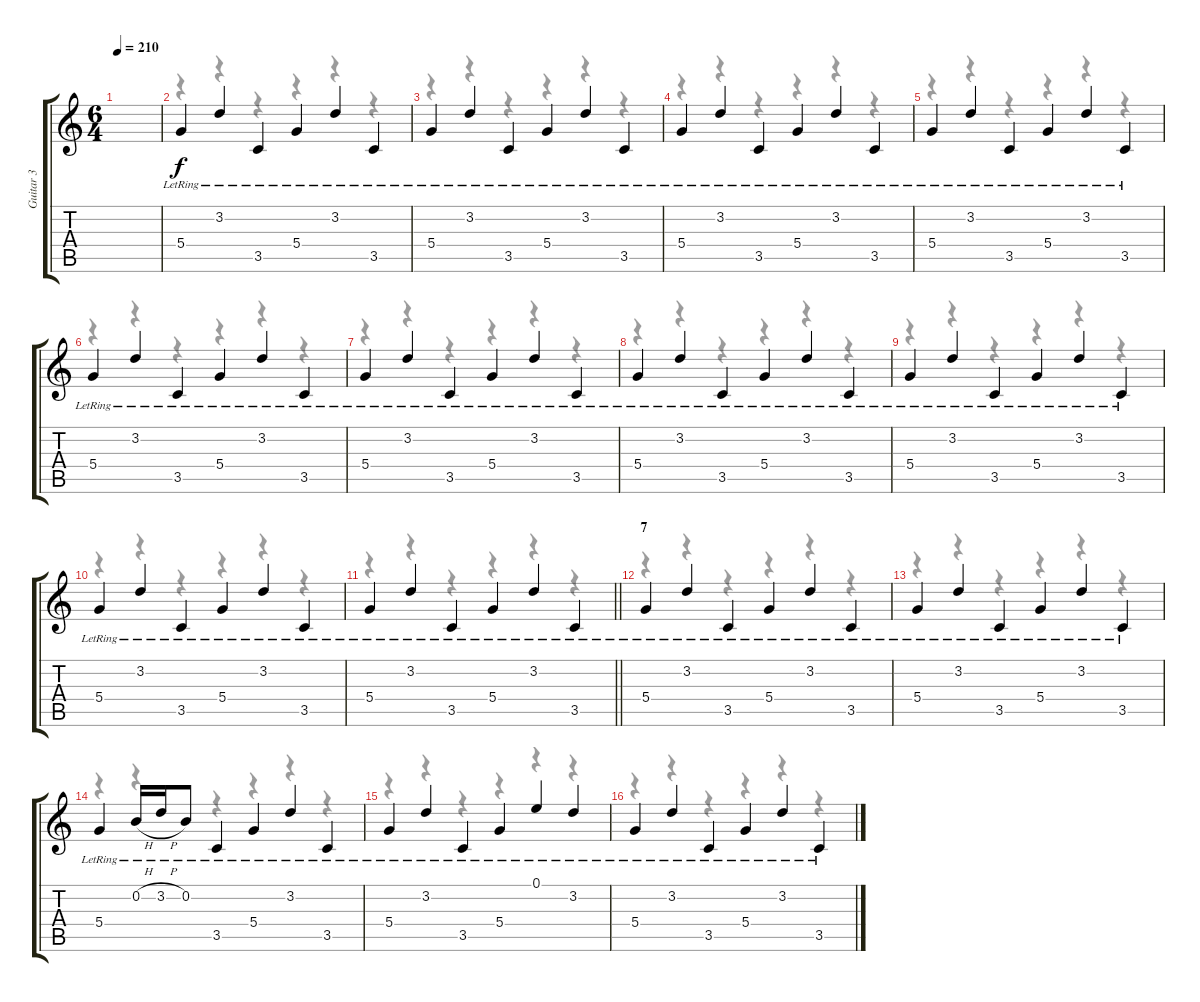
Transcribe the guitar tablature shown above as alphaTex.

\track ("Guitar 3" "Guitar 3") {instrument acousticguitarsteel}
\staff {score tabs}
\tuning (E4 B3 G3 D3 A2 E2) {hide}
\voice
\ts (6 4)
\tempo 210
\clef g2
\ks c
|
5.4{lr}.4 3.2{lr}.4 3.5{lr}.4 5.4{lr}.4 3.2{lr}.4 3.5{lr}.4 |
5.4{lr}.4 3.2{lr}.4 3.5{lr}.4 5.4{lr}.4 3.2{lr}.4 3.5{lr}.4 |
5.4{lr}.4 3.2{lr}.4 3.5{lr}.4 5.4{lr}.4 3.2{lr}.4 3.5{lr}.4 |
5.4{lr}.4 3.2{lr}.4 3.5{lr}.4 5.4{lr}.4 3.2{lr}.4 3.5{lr}.4 |
5.4{lr}.4 3.2{lr}.4 3.5{lr}.4 5.4{lr}.4 3.2{lr}.4 3.5{lr}.4 |
5.4{lr}.4 3.2{lr}.4 3.5{lr}.4 5.4{lr}.4 3.2{lr}.4 3.5{lr}.4 |
5.4{lr}.4 3.2{lr}.4 3.5{lr}.4 5.4{lr}.4 3.2{lr}.4 3.5{lr}.4 |
5.4{lr}.4 3.2{lr}.4 3.5{lr}.4 5.4{lr}.4 3.2{lr}.4 3.5{lr}.4 |
5.4{lr}.4 3.2{lr}.4 3.5{lr}.4 5.4{lr}.4 3.2{lr}.4 3.5{lr}.4 |
\barLineRight lightlight
5.4{lr}.4 3.2{lr}.4 3.5{lr}.4 5.4{lr}.4 3.2{lr}.4 3.5{lr}.4 |
\section ("" "7")
5.4{lr}.4 3.2{lr}.4 3.5{lr}.4 5.4{lr}.4 3.2{lr}.4 3.5{lr}.4 |
5.4{lr}.4 3.2{lr}.4 3.5{lr}.4 5.4{lr}.4 3.2{lr}.4 3.5{lr}.4 |
5.4{lr}.4 0.2{h lr}.16 3.2{h lr}.16 0.2{lr}.8 3.5{lr}.4 5.4{lr}.4 3.2{lr}.4 3.5{lr}.4 |
5.4{lr}.4 3.2{lr}.4 3.5{lr}.4 5.4{lr}.4 0.1{lr}.4 3.2{lr}.4 |
5.4{lr}.4 3.2{lr}.4 3.5{lr}.4 5.4{lr}.4 3.2{lr}.4 3.5{lr}.4
\voice
\clef g2
\ottava regular
\simile none
\ks c
|
r.4 r.4 r.4 r.4 r.4 r.4 |
r.4 r.4 r.4 r.4 r.4 r.4 |
r.4 r.4 r.4 r.4 r.4 r.4 |
r.4 r.4 r.4 r.4 r.4 r.4 |
r.4 r.4 r.4 r.4 r.4 r.4 |
r.4 r.4 r.4 r.4 r.4 r.4 |
r.4 r.4 r.4 r.4 r.4 r.4 |
r.4 r.4 r.4 r.4 r.4 r.4 |
r.4 r.4 r.4 r.4 r.4 r.4 |
\barLineRight lightlight
r.4 r.4 r.4 r.4 r.4 r.4 |
r.4 r.4 r.4 r.4 r.4 r.4 |
r.4 r.4 r.4 r.4 r.4 r.4 |
r.4 r.4 r.4 r.4 r.4 r.4 |
r.4 r.4 r.4 r.4 r.4 r.4 |
r.4 r.4 r.4 r.4 r.4 r.4
